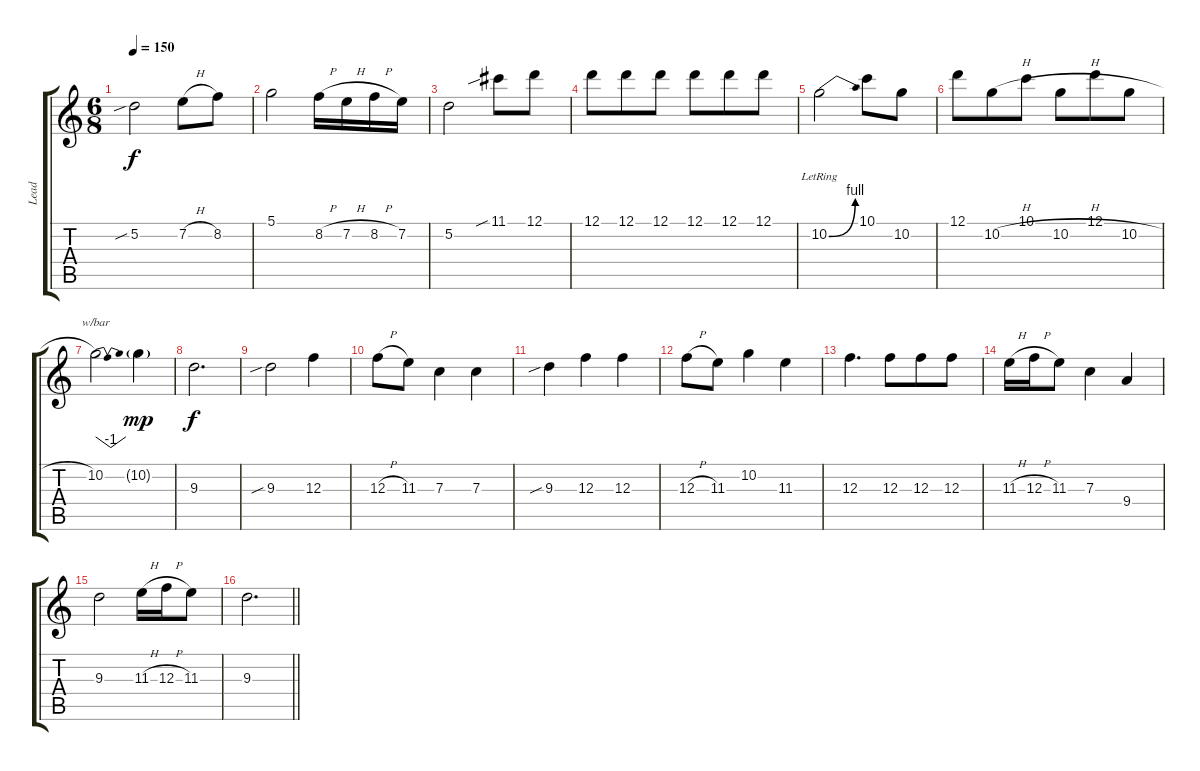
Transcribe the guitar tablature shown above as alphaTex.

\track ("Lead" "Lead") {instrument distortionguitar}
\staff {score tabs}
\tuning (D4 A3 F3 C3 G2 D2) {hide}
\ts (6 8)
\tempo 150
\clef g2
\ks c
5.2{sib}.2{dy f} 7.2{h}.8 8.2.8 |
5.1.2 8.2{h}.16 7.2{h}.16 8.2{h}.16 7.2.16 |
5.2.2 11.1{sib}.8 12.1.8 |
12.1.8 12.1.8 12.1.8 12.1.8 12.1.8 12.1.8 |
10.2{be (bend 0 0 60 4) lr}.2 10.1.8 10.2.8 |
12.1.8 10.2{h}.8 10.1.8 10.2{h}.8 12.1.8 10.2{h}.8 |
10.2.2{tbe (dip default 0 0 30 -4 60 0)} 10.2{g}.4{dy mp} |
9.3.2{d dy f} |
9.3{sib}.2 12.3.4 |
12.3{h}.8 11.3.8 7.3.4 7.3.4 |
9.3{sib}.4 12.3.4 12.3.4 |
12.3{h}.8 11.3.8 10.2.4 11.3.4 |
12.3.4{d} 12.3.8 12.3.8 12.3.8 |
11.3{h}.16 12.3{h}.16 11.3.8 7.3.4 9.4.4 |
9.3.2 11.3{h}.16 12.3{h}.16 11.3.8 |
\barLineRight lightlight
9.3.2{d}
